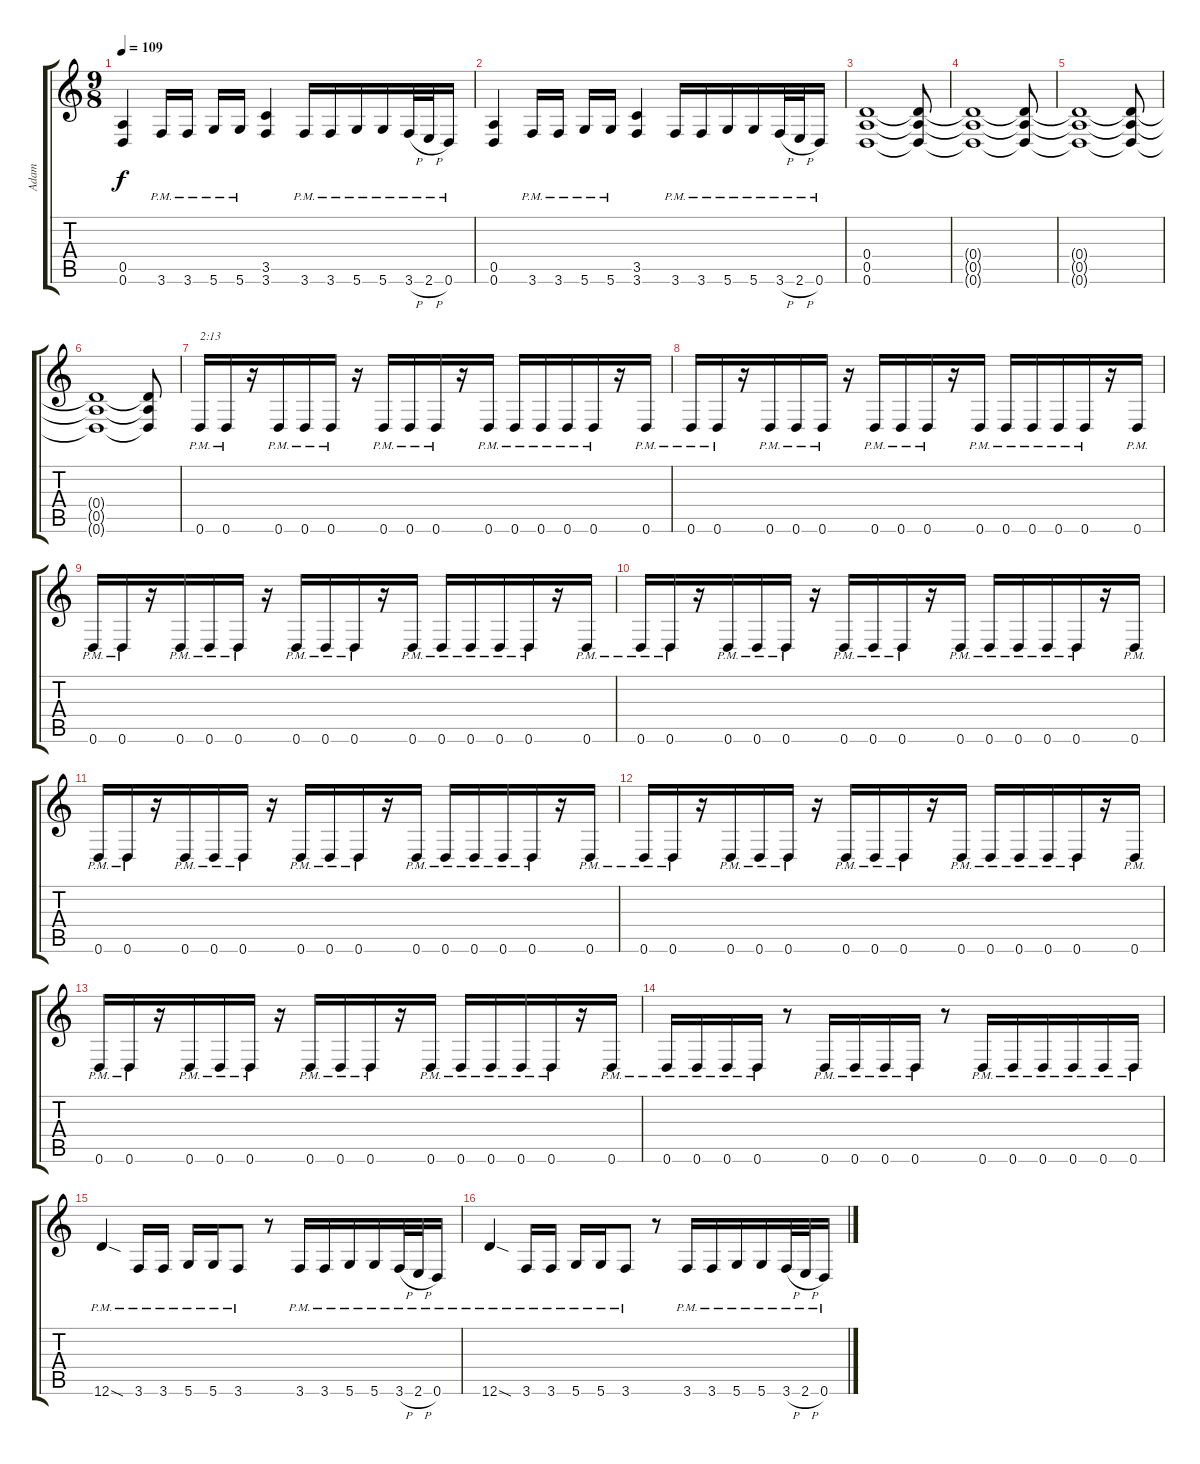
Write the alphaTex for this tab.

\track ("Adam" "Adam") {instrument distortionguitar}
\staff {score tabs}
\tuning (E4 B3 G3 D3 A2 D2) {hide}
\ts (9 8)
\tempo 109
\clef g2
\ks c
(0.5 0.6).4{dy f} 3.6{pm}.16 3.6{pm}.16 5.6{pm}.16 5.6{pm}.16 (3.5 3.6).4 3.6{pm}.16 3.6{pm}.16 5.6{pm}.16 5.6{pm}.16 3.6{h pm}.32 2.6{h pm}.32 0.6{pm}.16 |
(0.5 0.6).4 3.6{pm}.16 3.6{pm}.16 5.6{pm}.16 5.6{pm}.16 (3.5 3.6).4 3.6{pm}.16 3.6{pm}.16 5.6{pm}.16 5.6{pm}.16 3.6{h pm}.32 2.6{h pm}.32 0.6{pm}.16 |
(0.4 0.5 0.6).1 (0.4{t} 0.5{t} 0.6{t}).8 |
(0.4{t} 0.5{t} 0.6{t}).1 (0.4{t} 0.5{t} 0.6{t}).8 |
(0.4{t} 0.5{t} 0.6{t}).1 (0.4{t} 0.5{t} 0.6{t}).8 |
(0.4{t} 0.5{t} 0.6{t}).1 (0.4{t} 0.5{t} 0.6{t}).8 |
0.6{pm}.16{txt "2:13"} 0.6{pm}.16 r.16 0.6{pm}.16 0.6{pm}.16 0.6{pm}.16 r.16 0.6{pm}.16 0.6{pm}.16 0.6{pm}.16 r.16 0.6{pm}.16 0.6{pm}.16 0.6{pm}.16 0.6{pm}.16 0.6{pm}.16 r.16 0.6{pm}.16 |
0.6{pm}.16 0.6{pm}.16 r.16 0.6{pm}.16 0.6{pm}.16 0.6{pm}.16 r.16 0.6{pm}.16 0.6{pm}.16 0.6{pm}.16 r.16 0.6{pm}.16 0.6{pm}.16 0.6{pm}.16 0.6{pm}.16 0.6{pm}.16 r.16 0.6{pm}.16 |
0.6{pm}.16 0.6{pm}.16 r.16 0.6{pm}.16 0.6{pm}.16 0.6{pm}.16 r.16 0.6{pm}.16 0.6{pm}.16 0.6{pm}.16 r.16 0.6{pm}.16 0.6{pm}.16 0.6{pm}.16 0.6{pm}.16 0.6{pm}.16 r.16 0.6{pm}.16 |
0.6{pm}.16 0.6{pm}.16 r.16 0.6{pm}.16 0.6{pm}.16 0.6{pm}.16 r.16 0.6{pm}.16 0.6{pm}.16 0.6{pm}.16 r.16 0.6{pm}.16 0.6{pm}.16 0.6{pm}.16 0.6{pm}.16 0.6{pm}.16 r.16 0.6{pm}.16 |
0.6{pm}.16 0.6{pm}.16 r.16 0.6{pm}.16 0.6{pm}.16 0.6{pm}.16 r.16 0.6{pm}.16 0.6{pm}.16 0.6{pm}.16 r.16 0.6{pm}.16 0.6{pm}.16 0.6{pm}.16 0.6{pm}.16 0.6{pm}.16 r.16 0.6{pm}.16 |
0.6{pm}.16 0.6{pm}.16 r.16 0.6{pm}.16 0.6{pm}.16 0.6{pm}.16 r.16 0.6{pm}.16 0.6{pm}.16 0.6{pm}.16 r.16 0.6{pm}.16 0.6{pm}.16 0.6{pm}.16 0.6{pm}.16 0.6{pm}.16 r.16 0.6{pm}.16 |
0.6{pm}.16 0.6{pm}.16 r.16 0.6{pm}.16 0.6{pm}.16 0.6{pm}.16 r.16 0.6{pm}.16 0.6{pm}.16 0.6{pm}.16 r.16 0.6{pm}.16 0.6{pm}.16 0.6{pm}.16 0.6{pm}.16 0.6{pm}.16 r.16 0.6{pm}.16 |
0.6{pm}.16 0.6{pm}.16 0.6{pm}.16 0.6{pm}.16 r.8 0.6{pm}.16 0.6{pm}.16 0.6{pm}.16 0.6{pm}.16 r.8 0.6{pm}.16 0.6{pm}.16 0.6{pm}.16 0.6{pm}.16 0.6{pm}.16 0.6{pm}.16 |
12.6{sod pm}.4 3.6{pm}.16 3.6{pm}.16 5.6{pm}.16 5.6{pm}.16 3.6{pm}.8 r.8 3.6{pm}.16 3.6{pm}.16 5.6{pm}.16 5.6{pm}.16 3.6{h pm}.32 2.6{h pm}.32 0.6{pm}.16 |
12.6{sod pm}.4 3.6{pm}.16 3.6{pm}.16 5.6{pm}.16 5.6{pm}.16 3.6{pm}.8 r.8 3.6{pm}.16 3.6{pm}.16 5.6{pm}.16 5.6{pm}.16 3.6{h pm}.32 2.6{h pm}.32 0.6{pm}.16
